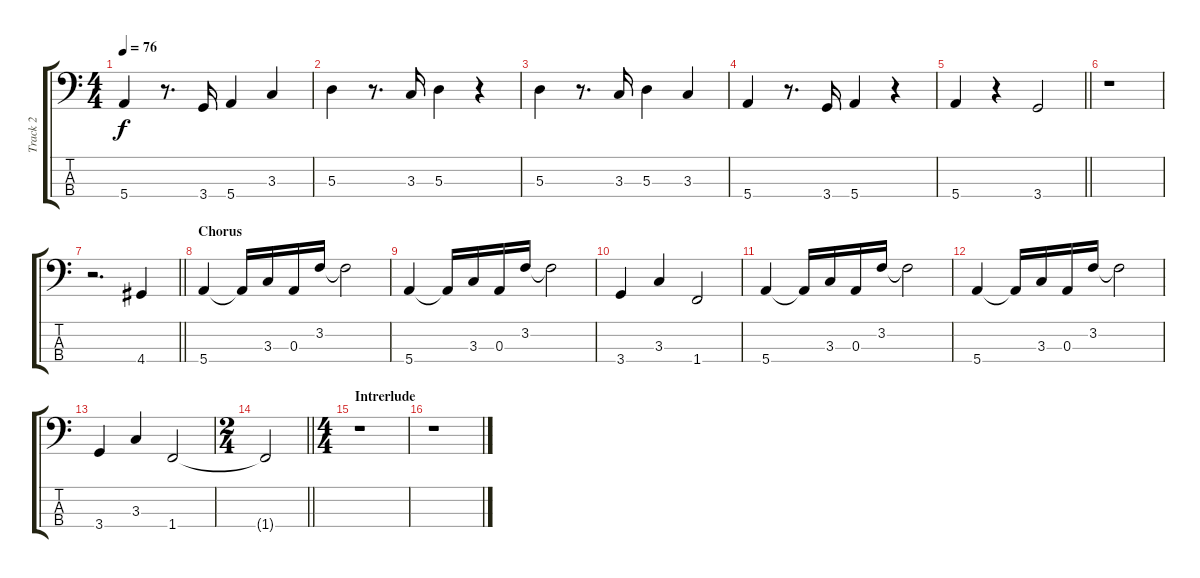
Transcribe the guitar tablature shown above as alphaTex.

\track ("Track 2" "Track 2") {instrument electricbassfinger}
\staff {score tabs}
\tuning (G2 D2 A1 E1) {hide}
\ts (4 4)
\tempo 76
\clef f4
\ks c
5.4.4{dy f} r.8{d} 3.4.16 5.4.4 3.3.4 |
5.3.4 r.8{d} 3.3.16 5.3.4 r.4 |
5.3.4 r.8{d} 3.3.16 5.3.4 3.3.4 |
5.4.4 r.8{d} 3.4.16 5.4.4 r.4 |
\barLineRight lightlight
5.4.4 r.4 3.4.2 |
\section ("" "")
r.1 |
\barLineRight lightlight
r.2{d} 4.4.4 |
\section ("" "Chorus")
5.4.4 5.4{t}.16 3.3.16 0.3.16 3.2.16 3.2{t}.2 |
5.4.4 5.4{t}.16 3.3.16 0.3.16 3.2.16 3.2{t}.2 |
3.4.4 3.3.4 1.4.2 |
5.4.4 5.4{t}.16 3.3.16 0.3.16 3.2.16 3.2{t}.2 |
5.4.4 5.4{t}.16 3.3.16 0.3.16 3.2.16 3.2{t}.2 |
3.4.4 3.3.4 1.4.2 |
\ts (2 4)
\barLineRight lightlight
1.4{t}.2 |
\ts (4 4)
\section ("" "Intrerlude")
r.1 |
r.1
